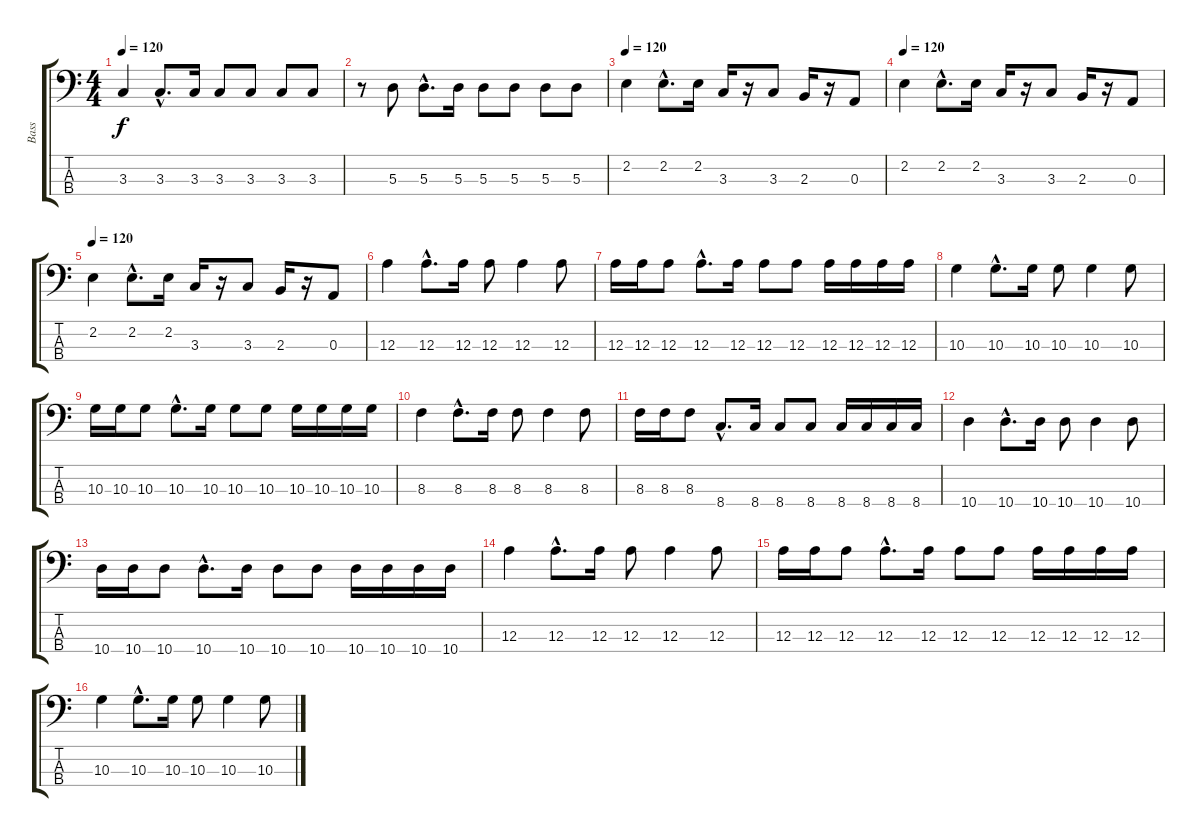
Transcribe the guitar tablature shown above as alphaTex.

\track ("Bass" "Bass") {instrument electricbasspick}
\staff {score tabs}
\tuning (G2 D2 A1 E1) {hide}
\ts (4 4)
\tempo 120
\clef f4
\ks c
3.3.4{dy f} 3.3{hac}.8{d} 3.3.16 3.3.8 3.3.8 3.3.8 3.3.8 |
r.8 5.3.8 5.3{hac}.8{d} 5.3.16 5.3.8 5.3.8 5.3.8 5.3.8 |
\tempo 120
2.2.4 2.2{hac}.8{d} 2.2.16 3.3.16 r.16 3.3.8 2.3.16 r.16 0.3.8 |
\tempo 120
2.2.4 2.2{hac}.8{d} 2.2.16 3.3.16 r.16 3.3.8 2.3.16 r.16 0.3.8 |
\tempo 120
2.2.4 2.2{hac}.8{d} 2.2.16 3.3.16 r.16 3.3.8 2.3.16 r.16 0.3.8 |
12.3.4 12.3{hac}.8{d} 12.3.16 12.3.8 12.3.4 12.3.8 |
12.3.16 12.3.16 12.3.8 12.3{hac}.8{d} 12.3.16 12.3.8 12.3.8 12.3.16 12.3.16 12.3.16 12.3.16 |
10.3.4 10.3{hac}.8{d} 10.3.16 10.3.8 10.3.4 10.3.8 |
10.3.16 10.3.16 10.3.8 10.3{hac}.8{d} 10.3.16 10.3.8 10.3.8 10.3.16 10.3.16 10.3.16 10.3.16 |
8.3.4 8.3{hac}.8{d} 8.3.16 8.3.8 8.3.4 8.3.8 |
8.3.16 8.3.16 8.3.8 8.4{hac}.8{d} 8.4.16 8.4.8 8.4.8 8.4.16 8.4.16 8.4.16 8.4.16 |
10.4.4 10.4{hac}.8{d} 10.4.16 10.4.8 10.4.4 10.4.8 |
10.4.16 10.4.16 10.4.8 10.4{hac}.8{d} 10.4.16 10.4.8 10.4.8 10.4.16 10.4.16 10.4.16 10.4.16 |
12.3.4 12.3{hac}.8{d} 12.3.16 12.3.8 12.3.4 12.3.8 |
12.3.16 12.3.16 12.3.8 12.3{hac}.8{d} 12.3.16 12.3.8 12.3.8 12.3.16 12.3.16 12.3.16 12.3.16 |
10.3.4 10.3{hac}.8{d} 10.3.16 10.3.8 10.3.4 10.3.8
